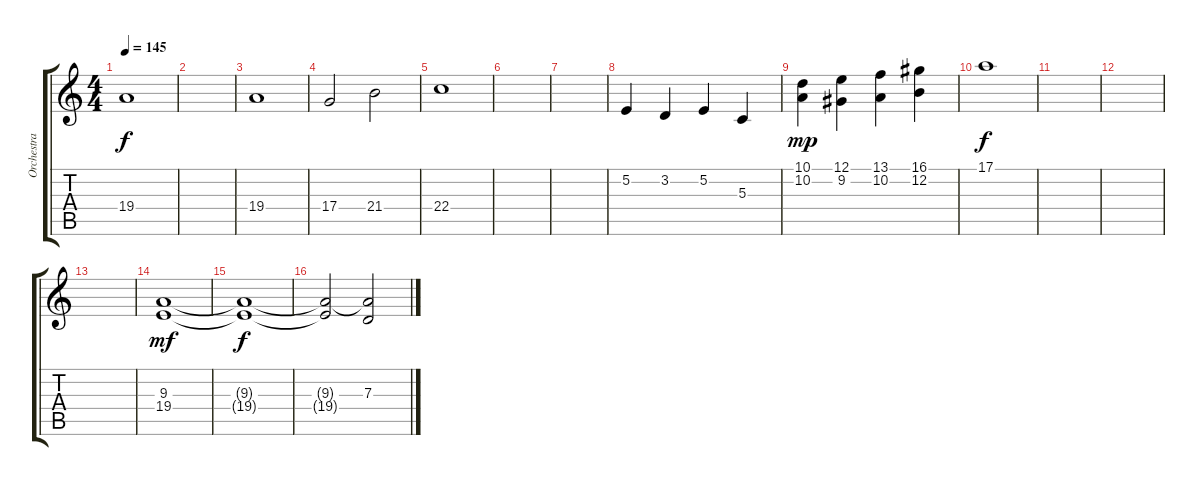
\track ("Orchestra - Choirs" "Orchestra ") {instrument choiraahs}
\staff {score tabs}
\tuning (E4 B3 G3 D3 A2 E2) {hide}
\ts (4 4)
\tempo 145
\clef g2
\ks c
19.4{t}.1{dy f} |
|
19.4.1 |
17.4.2 21.4.2 |
22.4.1 |
|
|
5.2.4 3.2.4 5.2.4 5.3.4 |
(10.1 10.2).4{dy mp} (12.1 9.2).4 (13.1 10.2).4 (16.1 12.2).4 |
17.1.1{dy f volume 0} |
|
|
|
(9.3 19.4).1{dy mf volume 10} |
(9.3{t} 19.4{t}).1{dy f} |
(9.3{t} 19.4{t}).2 (7.3 19.4{t}).2
